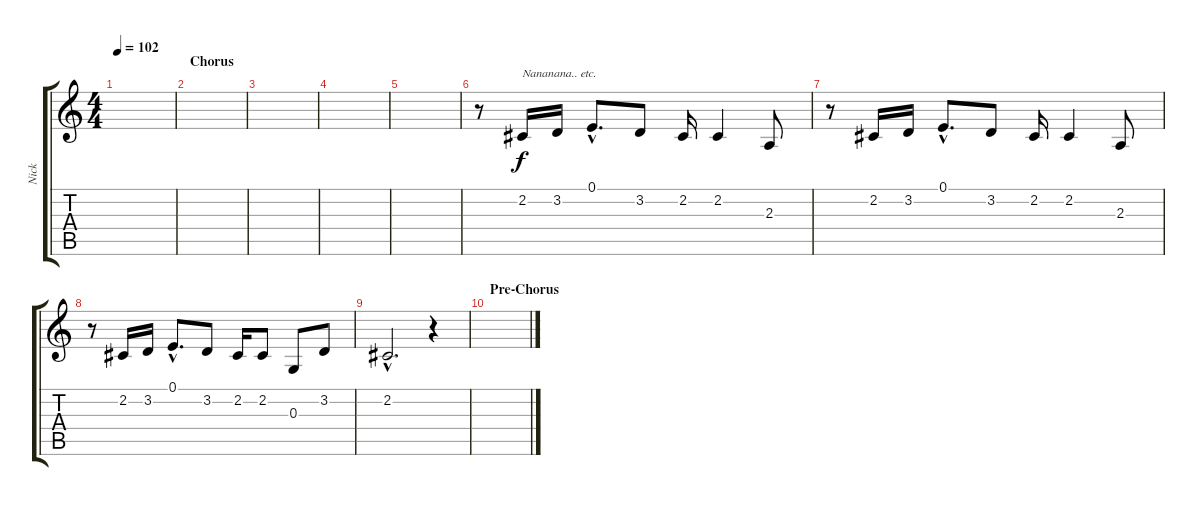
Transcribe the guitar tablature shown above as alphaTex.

\track ("Nick" "Nick") {instrument altosax}
\staff {score tabs}
\tuning (E4 B3 G3 D3 A2 E2) {hide}
\ts (4 4)
\tempo 102
\clef g2
\ks c
|
\section ("" "Chorus")
|
|
|
|
r.8 2.2.16{txt "Nananana.. etc."} 3.2.16 0.1{hac}.8{d} 3.2.8 2.2.16 2.2.4 2.3.8 |
r.8 2.2.16 3.2.16 0.1{hac}.8{d} 3.2.8 2.2.16 2.2.4 2.3.8 |
r.8 2.2.16 3.2.16 0.1{hac}.8{d} 3.2.8 2.2.16 2.2.8 0.3.8 3.2.8 |
2.2{hac}.2{d} r.4 |
\section ("" "Pre-Chorus")
